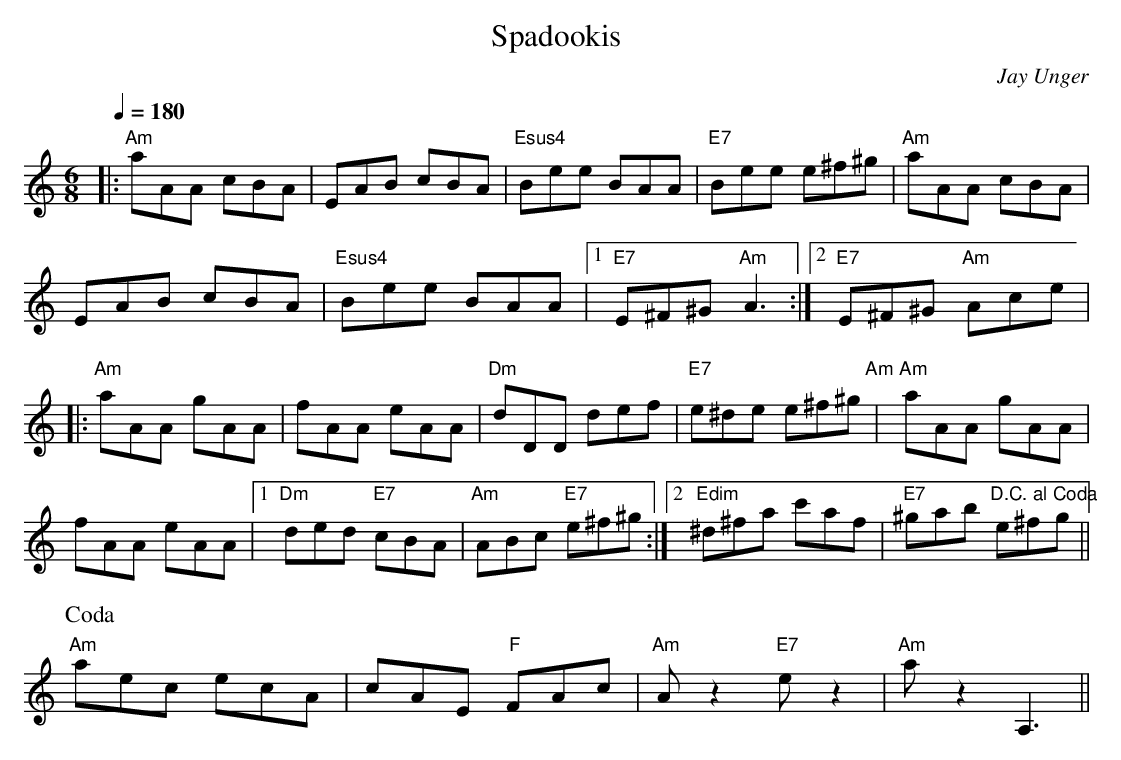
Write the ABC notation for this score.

X:1
T:Spadookis
M:6/8
L:1/8
Q:1/4=180
C:Jay Unger
K:Am
|: "Am" aAA cBA | EAB cBA | "Esus4" Bee BAA | "E7" Bee e^f^g |
"Am" aAA cBA | !
EAB cBA | "Esus4" Bee BAA |
[1 "E7" E^F^G "Am" A3 :|[2 "E7" E^F^G "Am" Ace | !
|: "Am" aAA gAA | fAA eAA | "Dm" dDD def |
"E7" e^de e^f^g "Am" | "Am" aAA gAA | !
fAA eAA |
[1 "Dm" ded "E7" cBA | "Am" ABc "E7" e^f^g :|
[2 "Edim" ^d^fa c'af | "E7" ^gab "D.C. al Coda" e^fg || !
P:Coda
"Am" aec ecA | cAE "F" FAc | "Am" A z2 "E7" e z2 | "Am" a z2 A,3 ||
